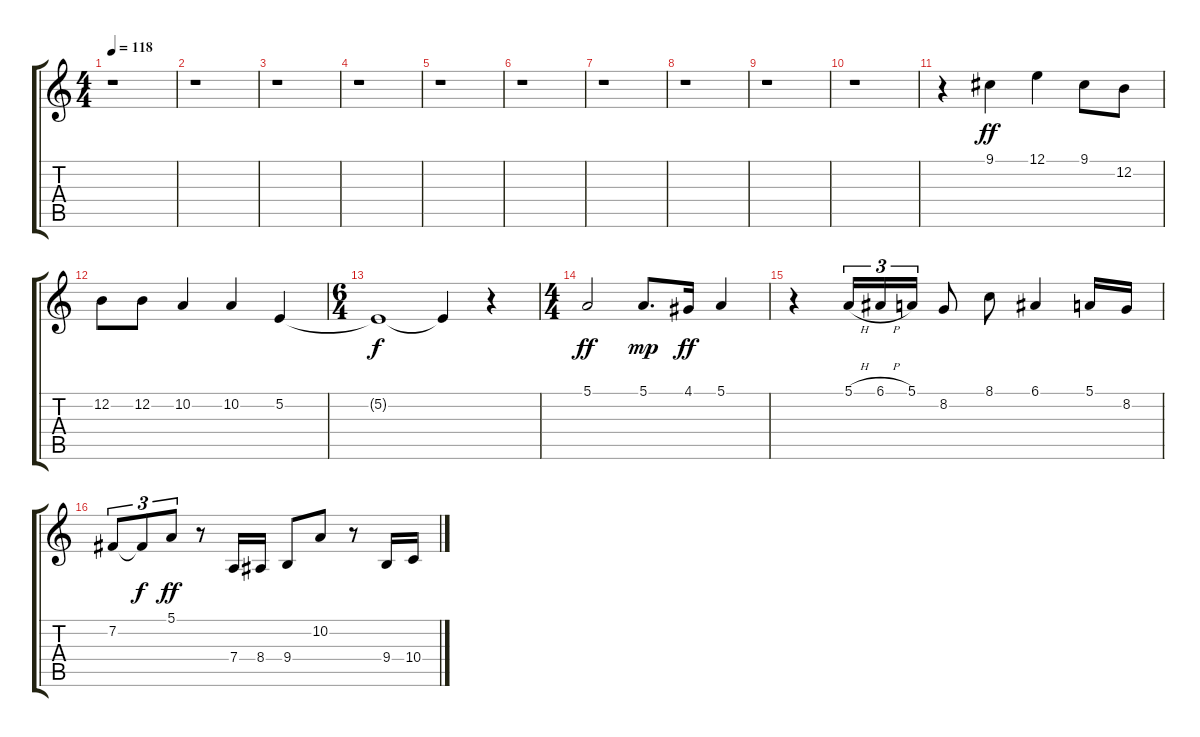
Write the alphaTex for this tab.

\track "" {instrument harmonica}
\staff {score tabs}
\tuning (E4 B3 G3 D3 A2 E2) {hide}
\ts (4 4)
\tempo 118
\clef g2
\ks c
r.1{dy f} |
r.1 |
r.1 |
r.1 |
r.1 |
r.1 |
r.1 |
r.1 |
r.1 |
r.1 |
r.4 9.1.4{dy ff} 12.1.4 9.1.8 12.2.8 |
12.2.8 12.2.8 10.2.4 10.2.4 5.2.4 |
\ts (6 4)
5.2{t}.1{dy f} 5.2{t}.4 r.4 |
\ts (4 4)
5.1.2{dy ff} 5.1.8{d dy mp} 4.1.16{dy ff} 5.1.4 |
r.4 5.1{h}.16{tu (3 2)} 6.1{h}.16{tu (3 2)} 5.1.16{tu (3 2)} 8.2.8 8.1.8 6.1.4 5.1.16 8.2.16 |
7.2.8{tu (3 2)} 7.2{t}.8{tu (3 2) dy f} 5.1.8{tu (3 2) dy ff} r.8 7.4.16 8.4.16 9.4.8 10.2.8 r.8 9.4.16 10.4.16
